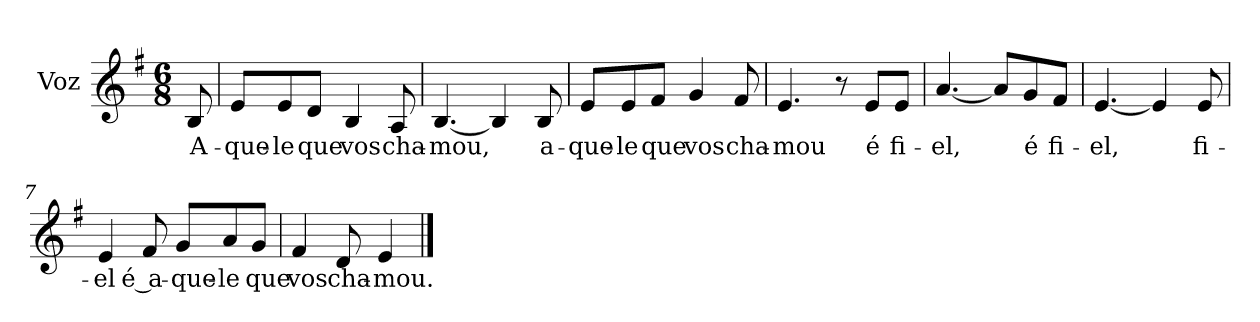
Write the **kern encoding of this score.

**kern	**text
*part1	*part1
*staff1	*staff1
*I"Voz	*
*I'Vo.	*
*clefG2	*
*k[f#]	*
*M6/8	*
*MM90	*
=	=
!	!LO:LY:b
8B/	A-
=1	=1
!	!LO:LY:b
8e/L	-que-
!	!LO:LY:b
8e/	-le
!	!LO:LY:b
8d/J	que
!	!LO:LY:b
4B/	vos
!	!LO:LY:b
8A/	cha-
=2	=2
!	!LO:LY:b
[4.B/	-mou,
4B/]	.
!	!LO:LY:b
8B/	a-
=3	=3
!	!LO:LY:b
8e/L	-que-
!	!LO:LY:b
8e/	-le
!	!LO:LY:b
8f#/J	que
!	!LO:LY:b
4g/	vos
!	!LO:LY:b
8f#/	cha-
=4	=4
!	!LO:LY:b
4.e/	-mou
8r	.
!	!LO:LY:b
8e/L	é
!	!LO:LY:b
8e/J	fi-
!!LO:LB:g=z
=5	=5
!	!LO:LY:b
[4.a/	-el,
8a/L]	.
!	!LO:LY:b
8g/	é
!	!LO:LY:b
8f#/J	fi-
=6	=6
!	!LO:LY:b
[4.e/	-el,
4e/]	.
!	!LO:LY:b
8e/	fi-
=7	=7
!	!LO:LY:b
4e/	-el
!	!LO:LY:b
8f#/	é a-
!	!LO:LY:b
8g/L	-que-
!	!LO:LY:b
8a/	-le
!	!LO:LY:b
8g/J	que
=8	=8
!	!LO:LY:b
4f#/	vos
!	!LO:LY:b
8d/	cha-
!	!LO:LY:b
4e/	-mou.
==	==
*-	*-
